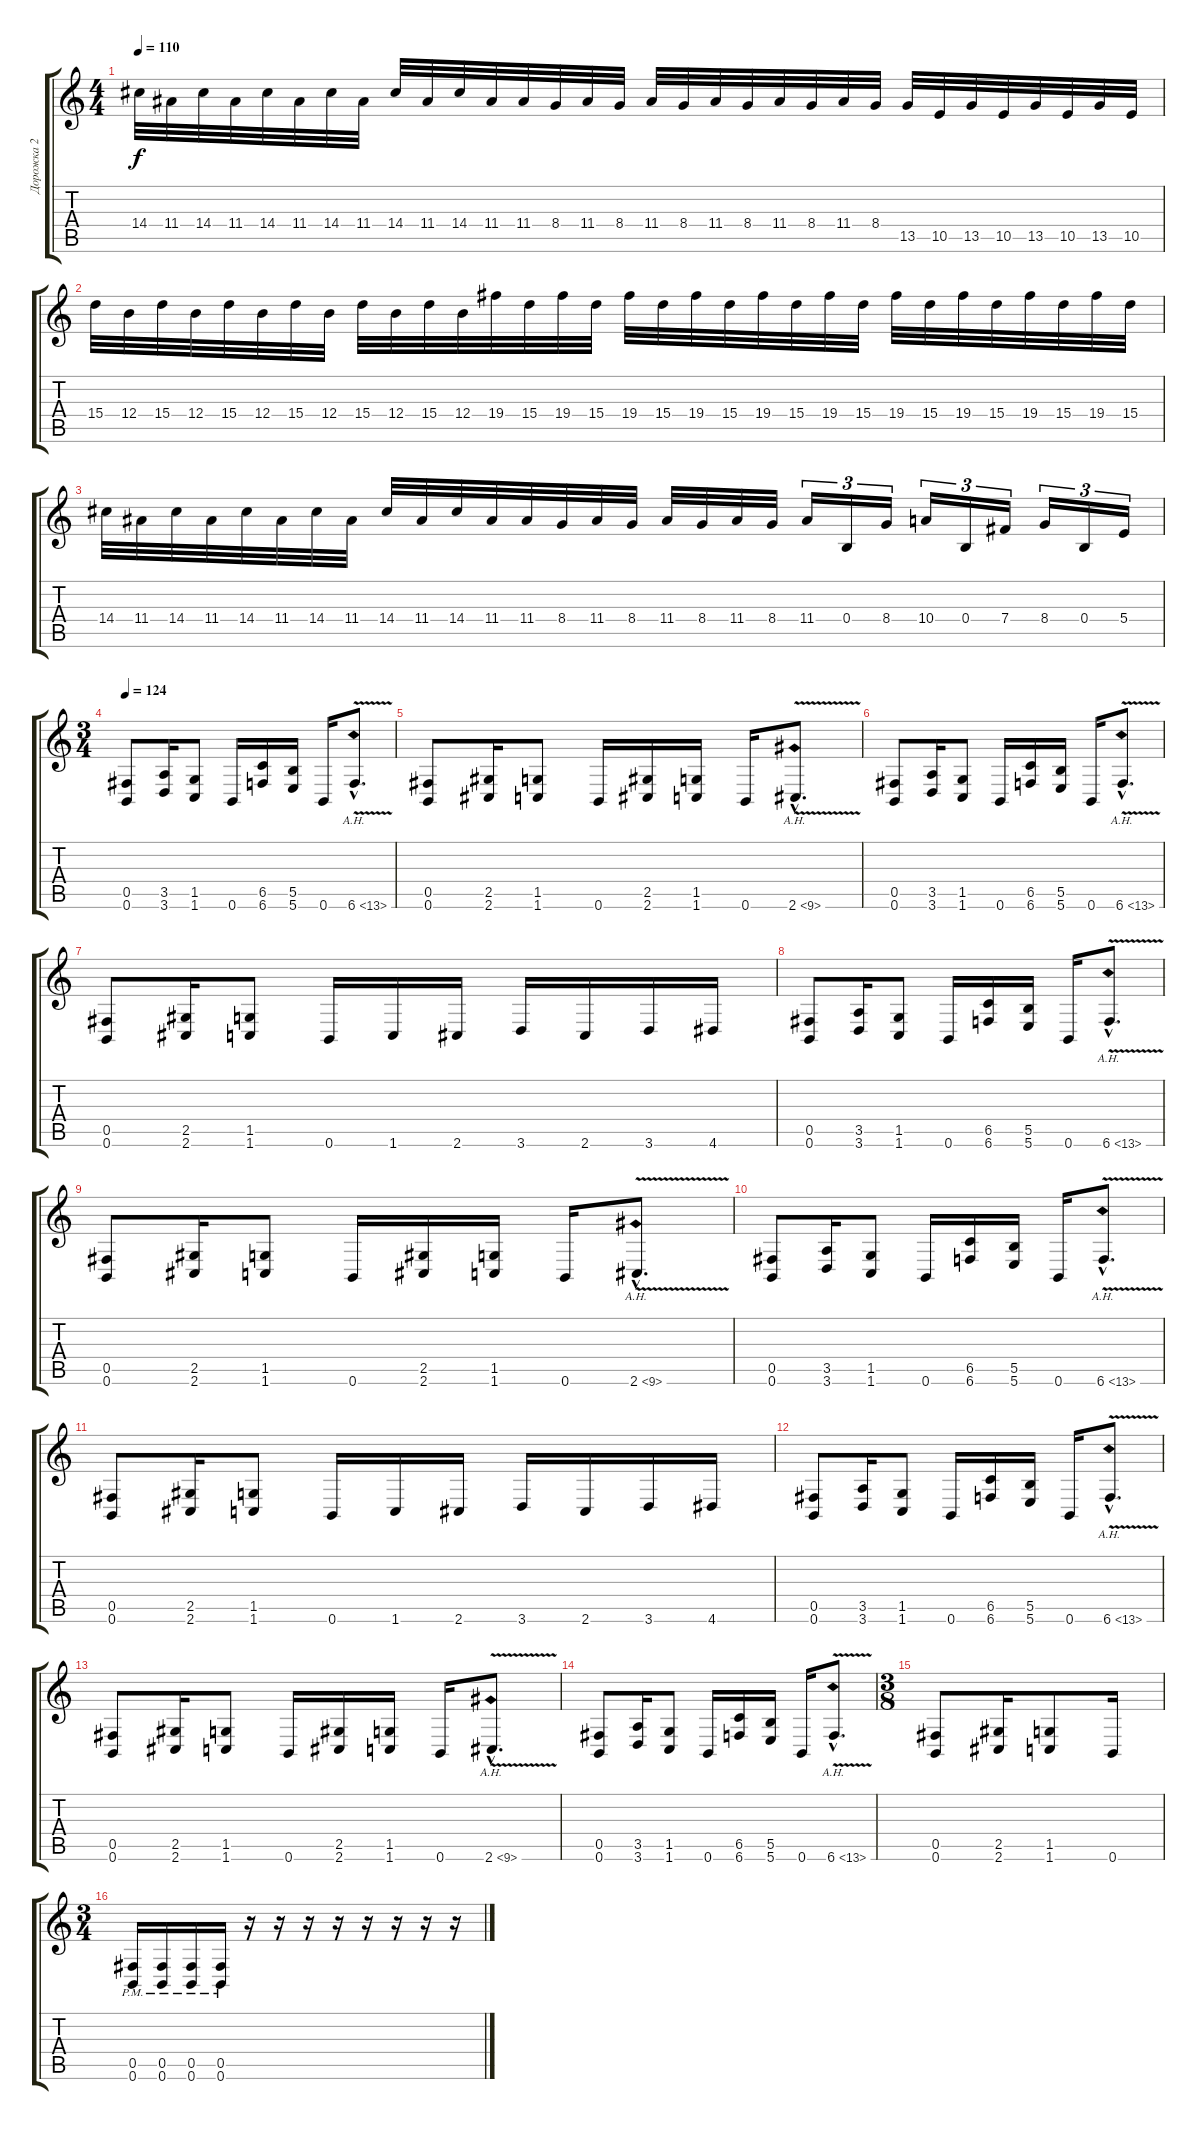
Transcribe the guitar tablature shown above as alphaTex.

\track ("Дорожка 2" "Дорожка 2") {instrument distortionguitar}
\staff {score tabs}
\tuning (Db4 Ab3 E3 B2 Gb2 B1) {hide}
\ts (4 4)
\tempo 110
\clef g2
\ks c
14.4.32{dy f} 11.4.32 14.4.32 11.4.32 14.4.32 11.4.32 14.4.32 11.4.32 14.4.32 11.4.32 14.4.32 11.4.32 11.4.32 8.4.32 11.4.32 8.4.32 11.4.32 8.4.32 11.4.32 8.4.32 11.4.32 8.4.32 11.4.32 8.4.32 13.5.32 10.5.32 13.5.32 10.5.32 13.5.32 10.5.32 13.5.32 10.5.32 |
15.4.32 12.4.32 15.4.32 12.4.32 15.4.32 12.4.32 15.4.32 12.4.32 15.4.32 12.4.32 15.4.32 12.4.32 19.4.32 15.4.32 19.4.32 15.4.32 19.4.32 15.4.32 19.4.32 15.4.32 19.4.32 15.4.32 19.4.32 15.4.32 19.4.32 15.4.32 19.4.32 15.4.32 19.4.32 15.4.32 19.4.32 15.4.32 |
14.4.32 11.4.32 14.4.32 11.4.32 14.4.32 11.4.32 14.4.32 11.4.32 14.4.32 11.4.32 14.4.32 11.4.32 11.4.32 8.4.32 11.4.32 8.4.32 11.4.32 8.4.32 11.4.32 8.4.32 11.4.16{tu (3 2)} 0.4.16{tu (3 2)} 8.4.16{tu (3 2)} 10.4.16{tu (3 2)} 0.4.16{tu (3 2)} 7.4.16{tu (3 2)} 8.4.16{tu (3 2)} 0.4.16{tu (3 2)} 5.4.16{tu (3 2)} |
\ts (3 4)
\tempo 124
(0.5 0.6).8 (3.5 3.6).16 (1.5 1.6).8 0.6.16 (6.5 6.6).16 (5.5 5.6).16 0.6.16 6.6{ah 7 v hac}.8{d} |
(0.5 0.6).8 (2.5 2.6).16 (1.5 1.6).8 0.6.16 (2.5 2.6).16 (1.5 1.6).16 0.6.16 2.6{ah 7 v hac}.8{d} |
(0.5 0.6).8 (3.5 3.6).16 (1.5 1.6).8 0.6.16 (6.5 6.6).16 (5.5 5.6).16 0.6.16 6.6{ah 7 v hac}.8{d} |
(0.5 0.6).8 (2.5 2.6).16 (1.5 1.6).8 0.6.16 1.6.16 2.6.16 3.6.16 2.6.16 3.6.16 4.6.16 |
(0.5 0.6).8 (3.5 3.6).16 (1.5 1.6).8 0.6.16 (6.5 6.6).16 (5.5 5.6).16 0.6.16 6.6{ah 7 v hac}.8{d} |
(0.5 0.6).8 (2.5 2.6).16 (1.5 1.6).8 0.6.16 (2.5 2.6).16 (1.5 1.6).16 0.6.16 2.6{ah 7 v hac}.8{d} |
(0.5 0.6).8 (3.5 3.6).16 (1.5 1.6).8 0.6.16 (6.5 6.6).16 (5.5 5.6).16 0.6.16 6.6{ah 7 v hac}.8{d} |
(0.5 0.6).8 (2.5 2.6).16 (1.5 1.6).8 0.6.16 1.6.16 2.6.16 3.6.16 2.6.16 3.6.16 4.6.16 |
(0.5 0.6).8 (3.5 3.6).16 (1.5 1.6).8 0.6.16 (6.5 6.6).16 (5.5 5.6).16 0.6.16 6.6{ah 7 v hac}.8{d} |
(0.5 0.6).8 (2.5 2.6).16 (1.5 1.6).8 0.6.16 (2.5 2.6).16 (1.5 1.6).16 0.6.16 2.6{ah 7 v hac}.8{d} |
(0.5 0.6).8 (3.5 3.6).16 (1.5 1.6).8 0.6.16 (6.5 6.6).16 (5.5 5.6).16 0.6.16 6.6{ah 7 v hac}.8{d} |
\ts (3 8)
(0.5 0.6).8 (2.5 2.6).16 (1.5 1.6).8 0.6.16 |
\ts (3 4)
(0.5{pm} 0.6).16 (0.5{pm} 0.6).16 (0.5{pm} 0.6).16 (0.5{pm} 0.6).16 r.16 r.16 r.16 r.16 r.16 r.16 r.16 r.16
